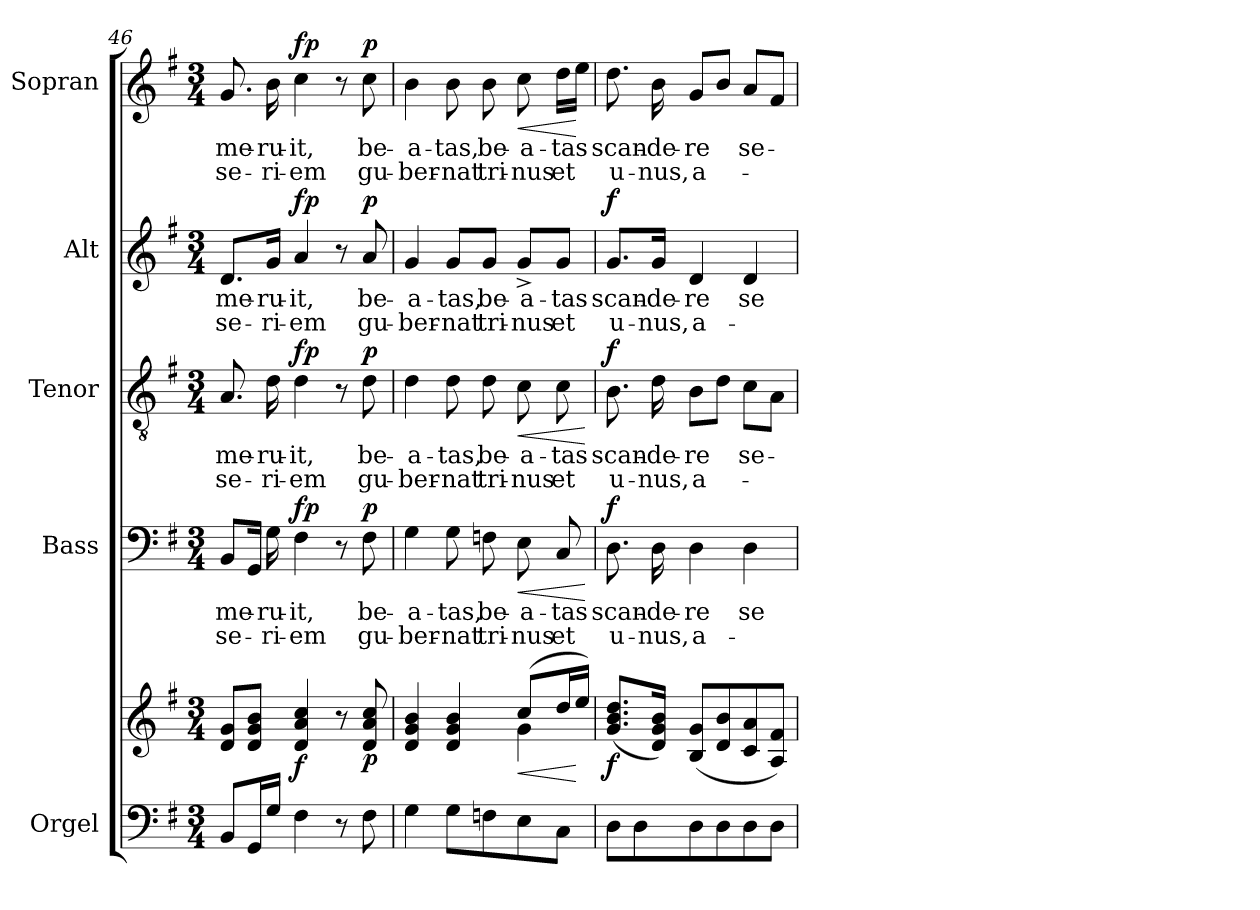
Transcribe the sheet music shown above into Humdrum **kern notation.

**kern	**kern	**dynam	**kern	**text	**text	**dynam	**kern	**text	**text	**dynam	**kern	**text	**text	**dynam	**kern	**text	**text	**dynam
*part5	*part5	*part5	*part4	*part4	*part4	*part4	*part3	*part3	*part3	*part3	*part2	*part2	*part2	*part2	*part1	*part1	*part1	*part1
*staff6	*staff5	*staff5/6	*staff4	*staff4	*staff4	*staff4	*staff3	*staff3	*staff3	*staff3	*staff2	*staff2	*staff2	*staff2	*staff1	*staff1	*staff1	*staff1
*I"Orgel	*	*	*I"Bass	*	*	*	*I"Tenor	*	*	*	*I"Alt	*	*	*	*I"Sopran	*	*	*
*I'Org.	*	*	*I'B.	*	*	*	*I'T.	*	*	*	*I'A.	*	*	*	*I'S.	*	*	*
*clefF4	*clefG2	*	*clefF4	*	*	*	*clefGv2	*	*	*	*clefG2	*	*	*	*clefG2	*	*	*
*k[f#]	*k[f#]	*	*k[f#]	*	*	*	*k[f#]	*	*	*	*k[f#]	*	*	*	*k[f#]	*	*	*
*G:	*G:	*	*G:	*	*	*	*G:	*	*	*	*G:	*	*	*	*G:	*	*	*
*M3/4	*M3/4	*	*M3/4	*	*	*	*M3/4	*	*	*	*M3/4	*	*	*	*M3/4	*	*	*
=46	=46	=46	=46	=46	=46	=46	=46	=46	=46	=46	=46	=46	=46	=46	=46	=46	=46	=46
!	!	!	!	!LO:LY:b	!LO:LY:b	!	!	!LO:LY:b	!LO:LY:b	!	!	!LO:LY:b	!LO:LY:b	!	!	!LO:LY:b	!LO:LY:b	!
8BB/L	8d/ 8g/L	.	8BB/L	me-	se-	.	8.A/	me-	se-	.	8.d/L	me-	se-	.	8.g/	me-	se-	.
16GG/L	8d/ 8g/ 8b/J	.	16GG/Jk	.	.	.	.	.	.	.	.	.	.	.	.	.	.	.
!	!	!	!	!LO:LY:b	!LO:LY:b	!	!	!LO:LY:b	!LO:LY:b	!	!	!LO:LY:b	!LO:LY:b	!	!	!LO:LY:b	!LO:LY:b	!
16G/JJ	.	.	16G\	-ru-	-ri-	.	16d\	-ru-	-ri-	.	16g/Jk	-ru-	-ri-	.	16b\	-ru-	-ri-	.
!	!	!LO:DY:b	!	!LO:LY:b	!LO:LY:b	!LO:DY:a	!	!LO:LY:b	!LO:LY:b	!LO:DY:a	!	!LO:LY:b	!LO:LY:b	!LO:DY:a	!	!LO:LY:b	!LO:LY:b	!LO:DY:a
4F#\	4d/ 4a/ 4cc/	f	4F#\	-it,	-em	fp	4d\	-it,	-em	fp	4a/	-it,	-em	fp	4cc\	-it,	-em	fp
8r	8r	.	8r	.	.	.	8r	.	.	.	8r	.	.	.	8r	.	.	.
!	!	!LO:DY:b	!	!LO:LY:b	!LO:LY:b	!LO:DY:a	!	!LO:LY:b	!LO:LY:b	!LO:DY:a	!	!LO:LY:b	!LO:LY:b	!LO:DY:a	!	!LO:LY:b	!LO:LY:b	!LO:DY:a
8F#\	8d/ 8a/ 8cc/	p	8F#\	be-	gu-	p	8d\	be-	gu-	p	8a/	be-	gu-	p	8cc\	be-	gu-	p
=47	=47	=47	=47	=47	=47	=47	=47	=47	=47	=47	=47	=47	=47	=47	=47	=47	=47	=47
*	*^	*	*	*	*	*	*	*	*	*	*	*	*	*	*	*	*	*
!	!	!	!	!	!LO:LY:b	!LO:LY:b	!	!	!LO:LY:b	!LO:LY:b	!	!	!LO:LY:b	!LO:LY:b	!	!	!LO:LY:b	!LO:LY:b	!
4G\	4d/ 4g/ 4b/	2ryy	.	4G\	-a-	-ber-	.	4d\	-a-	-ber-	.	4g/	-a-	-ber-	.	4b\	-a-	-ber-	.
!	!	!	!	!	!LO:LY:b	!LO:LY:b	!	!	!LO:LY:b	!LO:LY:b	!	!	!LO:LY:b	!LO:LY:b	!	!	!LO:LY:b	!LO:LY:b	!
8G\L	4d/ 4g/ 4b/	.	.	8G\	-tas,	-nat	.	8d\	-tas,	-nat	.	8g/L	-tas,	-nat	.	8b\	-tas,	-nat	.
!	!	!	!	!	!LO:LY:b	!LO:LY:b	!	!	!LO:LY:b	!LO:LY:b	!	!	!LO:LY:b	!LO:LY:b	!	!	!LO:LY:b	!LO:LY:b	!
8Fn\	.	.	.	8Fn\	be-	tri-	.	8d\	be-	tri-	.	8g/J	be-	tri-	.	8b\	be-	tri-	.
!	!	!	!LO:HP:b	!	!LO:LY:b	!LO:LY:b	!LO:HP:b	!	!LO:LY:b	!LO:LY:b	!LO:HP:b	!	!LO:LY:b	!LO:LY:b	!	!	!LO:LY:b	!LO:LY:b	!LO:HP:b
8E\	(>8cc/L	4g\	<	8E\	-a-	-nus	<	8c\	-a-	-nus	<	8g^>/L	-a-	-nus	.	8cc\	-a-	-nus	<
!	!	!	!	!	!LO:LY:b	!LO:LY:b	!	!	!LO:LY:b	!LO:LY:b	!	!	!LO:LY:b	!LO:LY:b	!	!	!LO:LY:b	!LO:LY:b	!
8C\J	16dd/L	.	.	8C/	-tas	et	.	8c\	-tas	et	.	8g/J	-tas	et	.	16dd\LL	-tas	et	.
.	16ee/JJ)	.	[	.	.	.	.	.	.	.	.	.	.	.	.	16ee\JJ	.	.	[
*	*v	*v	*	*	*	*	*	*	*	*	*	*	*	*	*	*	*	*	*
.	.	.	.	.	.	[	.	.	.	[	.	.	.	.	.	.	.	.
!!LO:LB:g=z
=48	=48	=48	=48	=48	=48	=48	=48	=48	=48	=48	=48	=48	=48	=48	=48	=48	=48	=48
!	!	!LO:DY:b	!	!LO:LY:b	!LO:LY:b	!LO:DY:a	!	!LO:LY:b	!LO:LY:b	!LO:DY:a	!	!LO:LY:b	!LO:LY:b	!LO:DY:a	!	!LO:LY:b	!LO:LY:b	!
8D\L	(<8.g/ 8.b/ 8.dd/L	f	8.D\	scan-	u-	f	8.B\	scan-	u-	f	8.g/L	scan-	u-	f	8.dd\	scan-	u-	.
8D\	.	.	.	.	.	.	.	.	.	.	.	.	.	.	.	.	.	.
!	!	!	!	!LO:LY:b	!LO:LY:b	!	!	!LO:LY:b	!LO:LY:b	!	!	!LO:LY:b	!LO:LY:b	!	!	!LO:LY:b	!LO:LY:b	!
.	16d/ 16g/ 16b/Jk)	.	16D\	-de-	-nus,	.	16d\	-de-	-nus,	.	16g/Jk	-de-	-nus,	.	16b\	-de-	-nus,	.
!	!	!	!	!LO:LY:b	!LO:LY:b	!	!	!LO:LY:b	!LO:LY:b	!	!	!LO:LY:b	!LO:LY:b	!	!	!LO:LY:b	!LO:LY:b	!
8D\	(<8B/ 8g/L	.	4D\	-re	a-	.	8B\L	-re	a-	.	4d/	-re	a-	.	8g/L	-re	a-	.
8D\	8d/ 8b/	.	.	.	.	.	8d\J	.	.	.	.	.	.	.	8b/J	.	.	.
!	!	!	!	!LO:LY:b	!	!	!	!LO:LY:b	!	!	!	!LO:LY:b	!	!	!	!LO:LY:b	!	!
8D\	8c/ 8a/	.	4D\	se-	.	.	8c\L	se-	.	.	4d/	se-	.	.	8a/L	se-	.	.
8D\J	8A/ 8f#/J)	.	.	.	.	.	8A\J	.	.	.	.	.	.	.	8f#/J	.	.	.
=	=	=	=	=	=	=	=	=	=	=	=	=	=	=	=	=	=	=
*-	*-	*-	*-	*-	*-	*-	*-	*-	*-	*-	*-	*-	*-	*-	*-	*-	*-	*-
